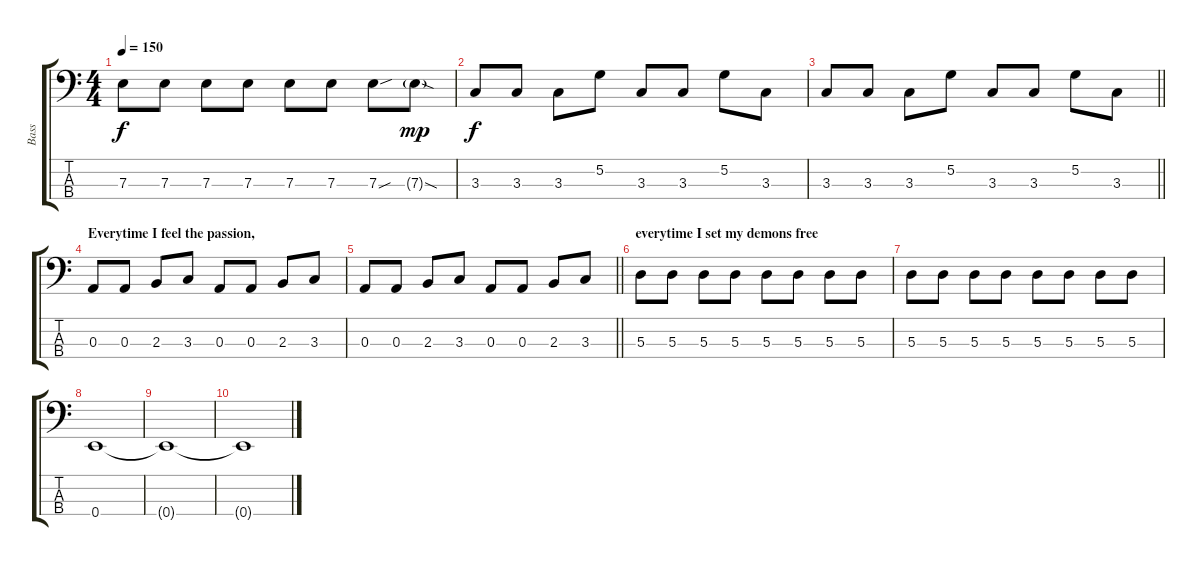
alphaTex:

\track ("Bass" "Bass") {instrument electricbassfinger}
\staff {score tabs}
\tuning (G2 D2 A1 E1) {hide}
\ts (4 4)
\tempo 150
\clef f4
\ks c
7.3.8{dy f} 7.3.8 7.3.8 7.3.8 7.3.8 7.3.8 7.3{sou}.8 7.3{sod g}.8{dy mp} |
3.3.8{dy f} 3.3.8 3.3.8 5.2.8 3.3.8 3.3.8 5.2.8 3.3.8 |
\barLineRight lightlight
3.3.8 3.3.8 3.3.8 5.2.8 3.3.8 3.3.8 5.2.8 3.3.8 |
\section ("" "Everytime I feel the passion,")
0.3.8 0.3.8 2.3.8 3.3.8 0.3.8 0.3.8 2.3.8 3.3.8 |
\barLineRight lightlight
0.3.8 0.3.8 2.3.8 3.3.8 0.3.8 0.3.8 2.3.8 3.3.8 |
\section ("" "everytime I set my demons free")
5.3.8 5.3.8 5.3.8 5.3.8 5.3.8 5.3.8 5.3.8 5.3.8 |
5.3.8 5.3.8 5.3.8 5.3.8 5.3.8 5.3.8 5.3.8 5.3.8 |
0.4.1 |
0.4{t}.1 |
0.4{t}.1
